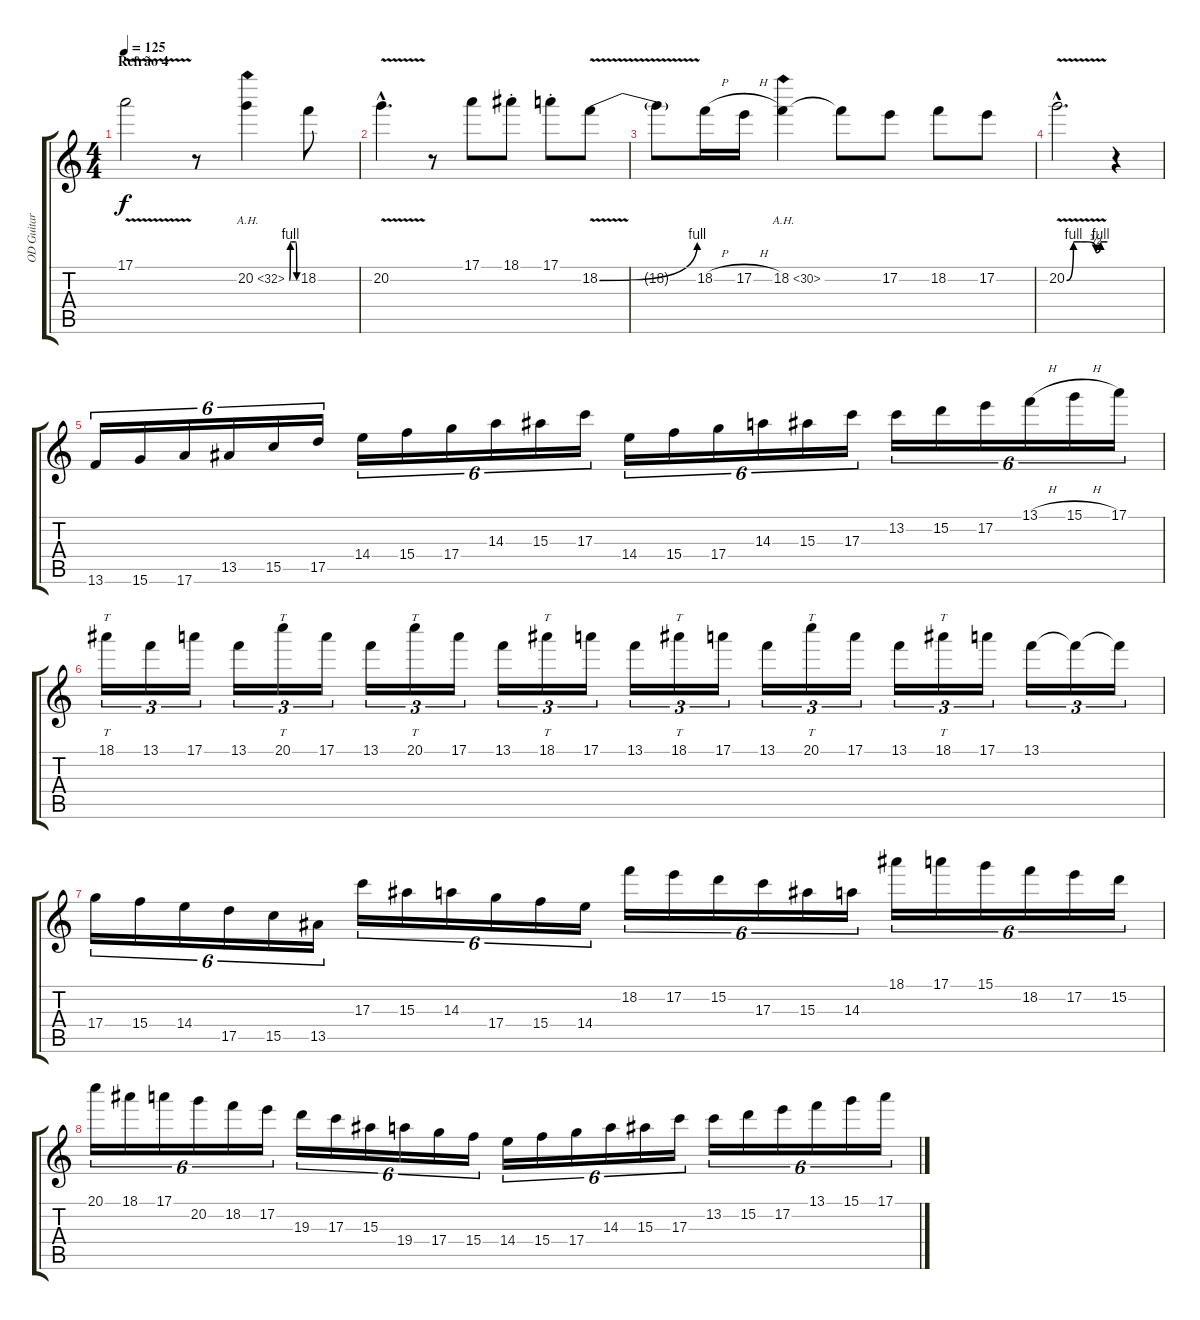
\track ("OD Guitar" "OD Guitar") {instrument overdrivenguitar}
\staff {score tabs}
\tuning (E4 B3 G3 D3 A2 E2) {hide}
\ts (4 4)
\section ("" "Refrão 4")
\tempo 125
\clef g2
\ks c
17.1{v}.2{dy f} r.8 20.2{be (custom 0 0 7 4 15 4 50 4 60 0) ah 12}.4 18.2.8 |
20.2{v hac}.4{d} r.8 17.1.8 18.1{st}.8 17.1{st}.8 18.2{be (bend 0 0 60 4) v}.8 |
18.2{t}.8 18.2{h}.16 17.2{h}.16 18.2{ah 12}.4 18.2{t}.8 17.2.8 18.2.8 17.2.8 |
20.2{be (custom 0 0 10 4 20 4 30 4 43 2 50 4 60 4) v hac}.2{d} r.4 |
13.6.16{tu (6 4)} 15.6.16{tu (6 4)} 17.6.16{tu (6 4)} 13.5.16{tu (6 4)} 15.5.16{tu (6 4)} 17.5.16{tu (6 4)} 14.4.16{tu (6 4)} 15.4.16{tu (6 4)} 17.4.16{tu (6 4)} 14.3.16{tu (6 4)} 15.3.16{tu (6 4)} 17.3.16{tu (6 4)} 14.4.16{tu (6 4)} 15.4.16{tu (6 4)} 17.4.16{tu (6 4)} 14.3.16{tu (6 4)} 15.3.16{tu (6 4)} 17.3.16{tu (6 4)} 13.2.16{tu (6 4)} 15.2.16{tu (6 4)} 17.2.16{tu (6 4)} 13.1{h}.16{tu (6 4)} 15.1{h}.16{tu (6 4)} 17.1.16{tu (6 4)} |
18.1.16{tt tu (3 2)} 13.1.16{tu (3 2)} 17.1.16{tu (3 2)} 13.1.16{tu (3 2)} 20.1.16{tt tu (3 2)} 17.1.16{tu (3 2)} 13.1.16{tu (3 2)} 20.1.16{tt tu (3 2)} 17.1.16{tu (3 2)} 13.1.16{tu (3 2)} 18.1.16{tt tu (3 2)} 17.1.16{tu (3 2)} 13.1.16{tu (3 2)} 18.1.16{tt tu (3 2)} 17.1.16{tu (3 2)} 13.1.16{tu (3 2)} 20.1.16{tt tu (3 2)} 17.1.16{tu (3 2)} 13.1.16{tu (3 2)} 18.1.16{tt tu (3 2)} 17.1.16{tu (3 2)} 13.1.16{tu (3 2)} 13.1{t}.16{tu (3 2)} 13.1{t}.16{tu (3 2)} |
17.4.16{tu (6 4)} 15.4.16{tu (6 4)} 14.4.16{tu (6 4)} 17.5.16{tu (6 4)} 15.5.16{tu (6 4)} 13.5.16{tu (6 4)} 17.3.16{tu (6 4)} 15.3.16{tu (6 4)} 14.3.16{tu (6 4)} 17.4.16{tu (6 4)} 15.4.16{tu (6 4)} 14.4.16{tu (6 4)} 18.2.16{tu (6 4)} 17.2.16{tu (6 4)} 15.2.16{tu (6 4)} 17.3.16{tu (6 4)} 15.3.16{tu (6 4)} 14.3.16{tu (6 4)} 18.1.16{tu (6 4)} 17.1.16{tu (6 4)} 15.1.16{tu (6 4)} 18.2.16{tu (6 4)} 17.2.16{tu (6 4)} 15.2.16{tu (6 4)} |
20.1.16{tu (6 4)} 18.1.16{tu (6 4)} 17.1.16{tu (6 4)} 20.2.16{tu (6 4)} 18.2.16{tu (6 4)} 17.2.16{tu (6 4)} 19.3.16{tu (6 4)} 17.3.16{tu (6 4)} 15.3.16{tu (6 4)} 19.4.16{tu (6 4)} 17.4.16{tu (6 4)} 15.4.16{tu (6 4)} 14.4.16{tu (6 4)} 15.4.16{tu (6 4)} 17.4.16{tu (6 4)} 14.3.16{tu (6 4)} 15.3.16{tu (6 4)} 17.3.16{tu (6 4)} 13.2.16{tu (6 4)} 15.2.16{tu (6 4)} 17.2.16{tu (6 4)} 13.1.16{tu (6 4)} 15.1.16{tu (6 4)} 17.1.16{tu (6 4)}
